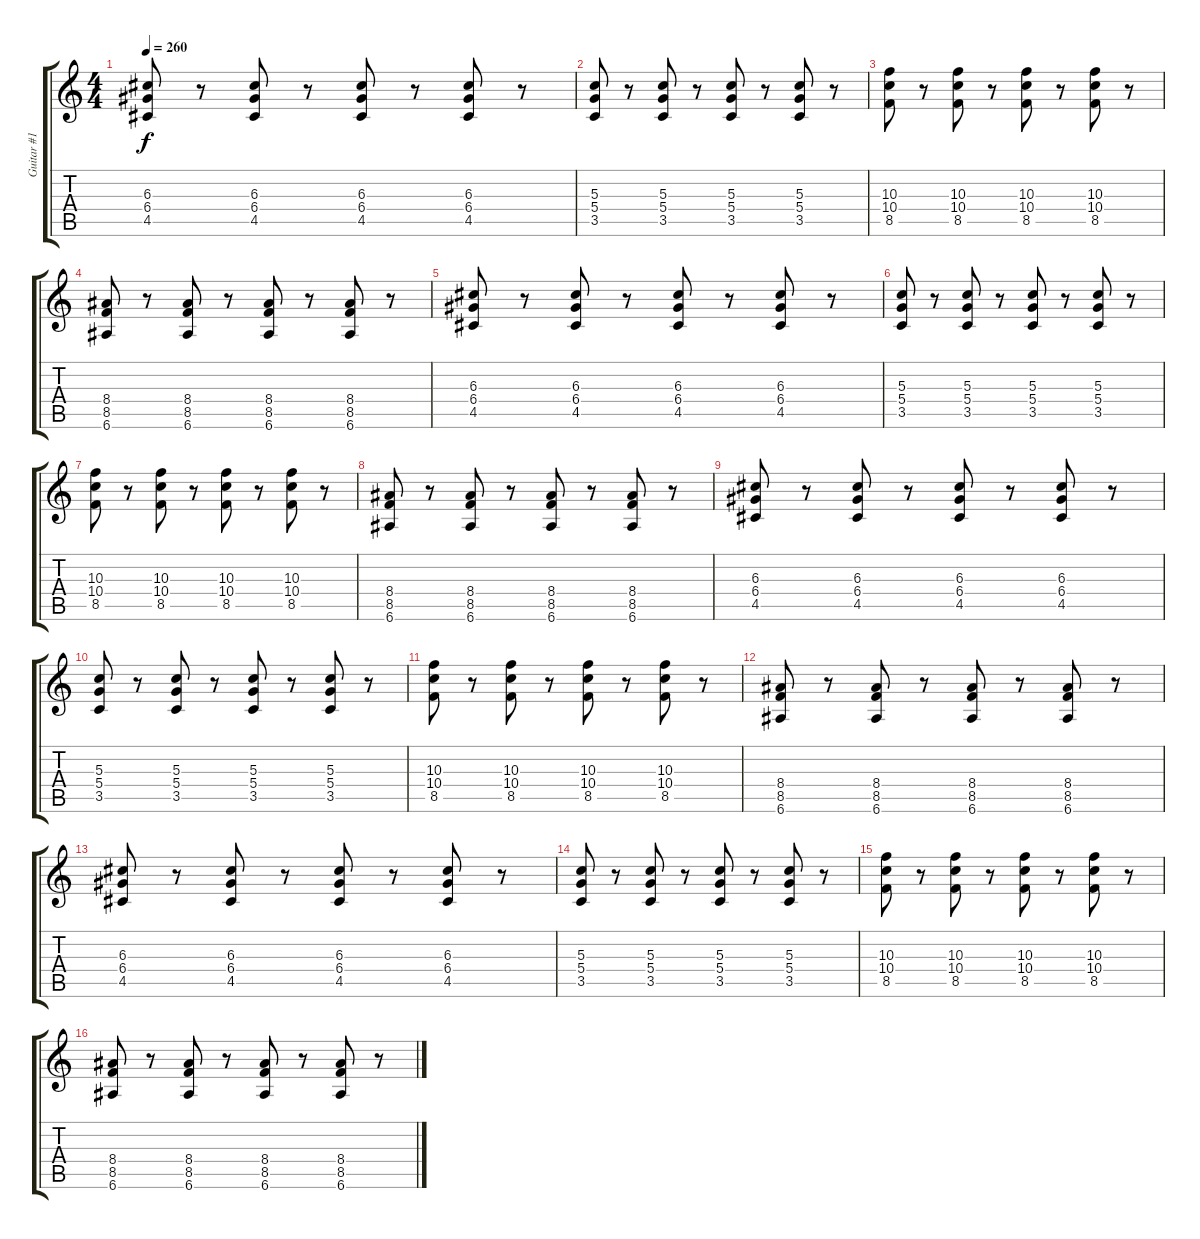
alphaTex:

\track ("Guitar #1" "Guitar #1") {instrument electricguitarclean}
\staff {score tabs}
\tuning (E4 B3 G3 D3 A2 E2) {hide}
\ts (4 4)
\tempo 260
\clef g2
\ks c
(6.3 6.4 4.5).8{dy f} r.8 (6.3 6.4 4.5).8 r.8 (6.3 6.4 4.5).8 r.8 (6.3 6.4 4.5).8 r.8 |
(5.3 5.4 3.5).8 r.8 (5.3 5.4 3.5).8 r.8 (5.3 5.4 3.5).8 r.8 (5.3 5.4 3.5).8 r.8 |
(10.3 10.4 8.5).8{volume 13} r.8 (10.3 10.4 8.5).8 r.8 (10.3 10.4 8.5).8 r.8 (10.3 10.4 8.5).8 r.8 |
(8.4 8.5 6.6).8 r.8 (8.4 8.5 6.6).8 r.8 (8.4 8.5 6.6).8 r.8 (8.4 8.5 6.6).8 r.8 |
(6.3 6.4 4.5).8 r.8 (6.3 6.4 4.5).8 r.8 (6.3 6.4 4.5).8 r.8 (6.3 6.4 4.5).8 r.8 |
(5.3 5.4 3.5).8 r.8 (5.3 5.4 3.5).8 r.8 (5.3 5.4 3.5).8 r.8 (5.3 5.4 3.5).8 r.8 |
(10.3 10.4 8.5).8{volume 13} r.8 (10.3 10.4 8.5).8 r.8 (10.3 10.4 8.5).8 r.8 (10.3 10.4 8.5).8 r.8 |
(8.4 8.5 6.6).8 r.8 (8.4 8.5 6.6).8 r.8 (8.4 8.5 6.6).8 r.8 (8.4 8.5 6.6).8 r.8 |
(6.3 6.4 4.5).8 r.8 (6.3 6.4 4.5).8 r.8 (6.3 6.4 4.5).8 r.8 (6.3 6.4 4.5).8 r.8 |
(5.3 5.4 3.5).8 r.8 (5.3 5.4 3.5).8 r.8 (5.3 5.4 3.5).8 r.8 (5.3 5.4 3.5).8 r.8 |
(10.3 10.4 8.5).8{volume 13} r.8 (10.3 10.4 8.5).8 r.8 (10.3 10.4 8.5).8 r.8 (10.3 10.4 8.5).8 r.8 |
(8.4 8.5 6.6).8 r.8 (8.4 8.5 6.6).8 r.8 (8.4 8.5 6.6).8 r.8 (8.4 8.5 6.6).8 r.8 |
(6.3 6.4 4.5).8 r.8 (6.3 6.4 4.5).8 r.8 (6.3 6.4 4.5).8 r.8 (6.3 6.4 4.5).8 r.8 |
(5.3 5.4 3.5).8 r.8 (5.3 5.4 3.5).8 r.8 (5.3 5.4 3.5).8 r.8 (5.3 5.4 3.5).8 r.8 |
(10.3 10.4 8.5).8{volume 13} r.8 (10.3 10.4 8.5).8 r.8 (10.3 10.4 8.5).8 r.8 (10.3 10.4 8.5).8 r.8 |
(8.4 8.5 6.6).8 r.8 (8.4 8.5 6.6).8 r.8 (8.4 8.5 6.6).8 r.8 (8.4 8.5 6.6).8 r.8
